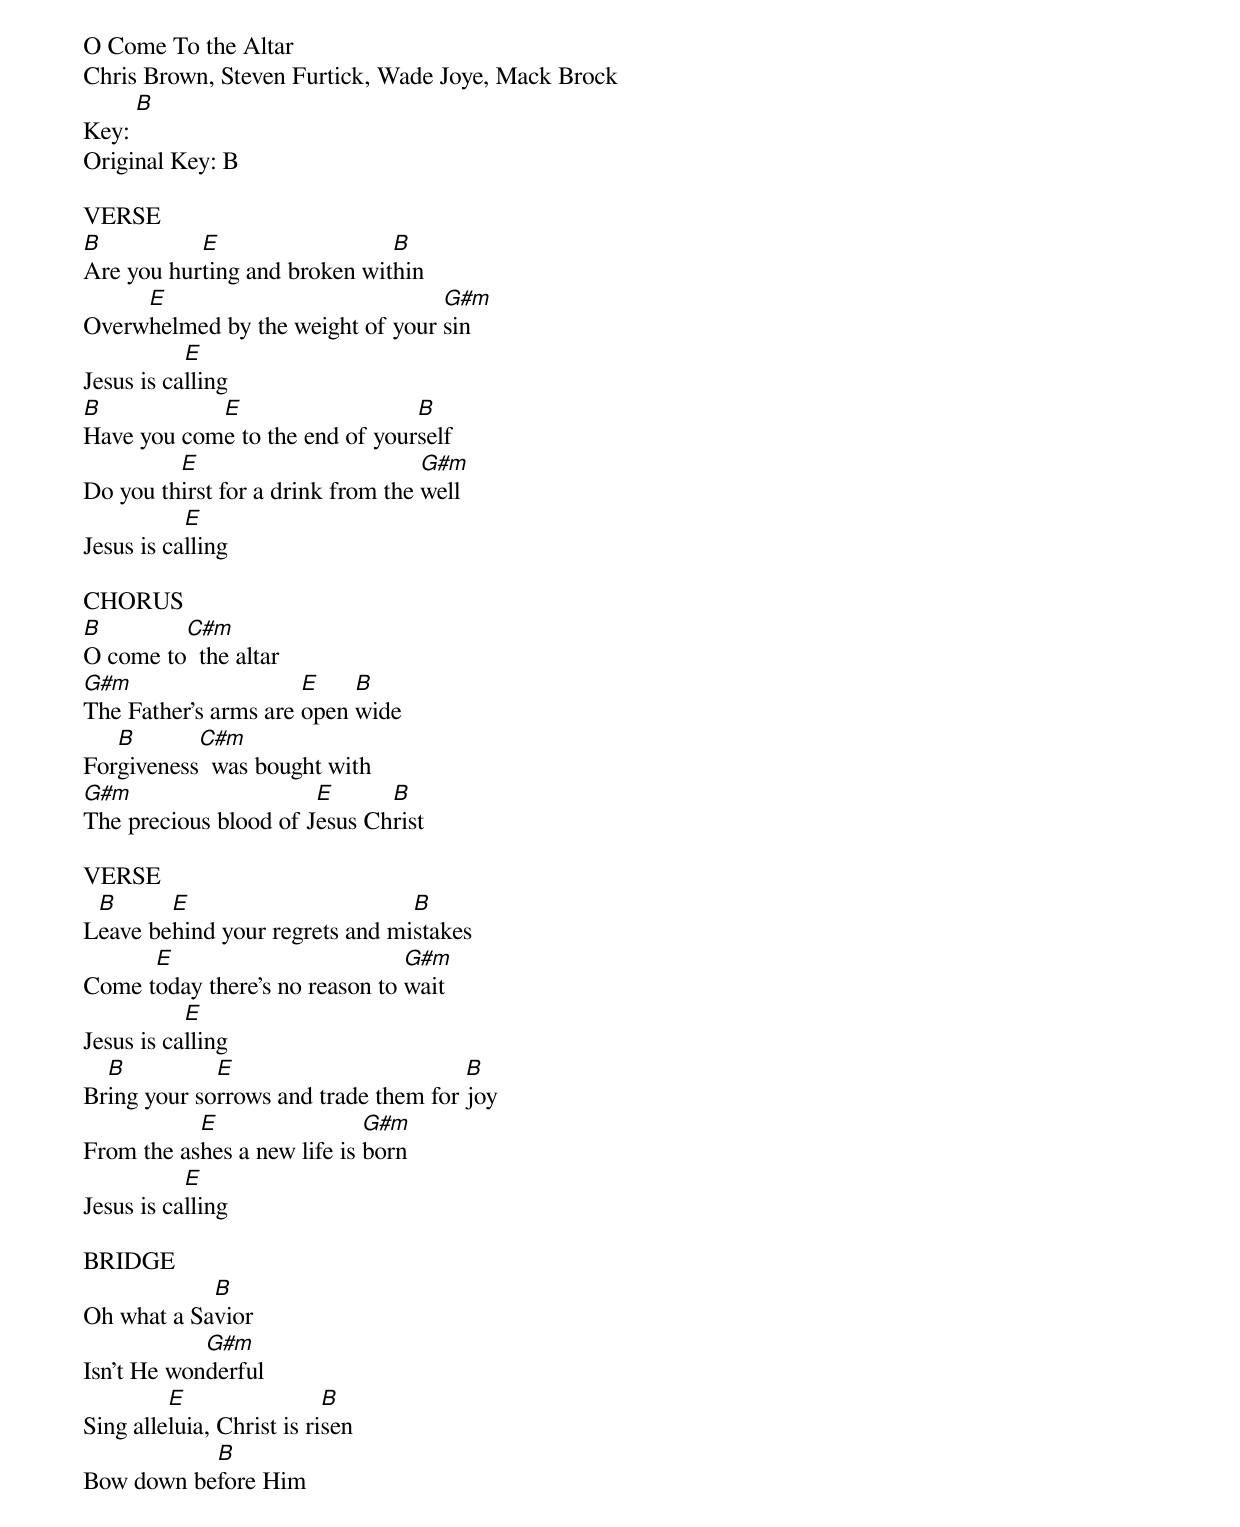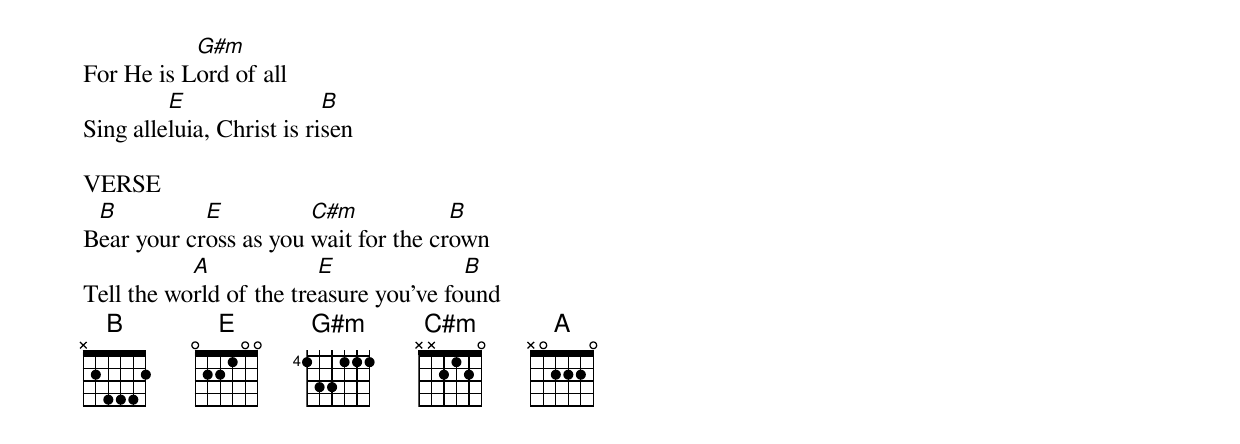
O Come To the Altar
Chris Brown, Steven Furtick, Wade Joye, Mack Brock
Key: [B]
Original Key: B

VERSE
[B]Are you hur[E]ting and broken wit[B]hin
Overw[E]helmed by the weight of your [G#m]sin
Jesus is ca[E]lling
[B]Have you com[E]e to the end of your[B]self
Do you th[E]irst for a drink from the [G#m]well
Jesus is ca[E]lling

CHORUS
[B]O come to[C#m]  the altar
[G#m]The Father’s arms are [E]open [B]wide
For[B]giveness[C#m]  was bought with
[G#m]The precious blood of J[E]esus Ch[B]rist

VERSE
L[B]eave be[E]hind your regrets and mi[B]stakes
Come t[E]oday there’s no reason to [G#m]wait
Jesus is ca[E]lling
Br[B]ing your so[E]rrows and trade them for [B]joy
From the as[E]hes a new life is [G#m]born
Jesus is ca[E]lling

BRIDGE
Oh what a Sa[B]vior
Isn’t He won[G#m]derful
Sing alle[E]luia, Christ is ri[B]sen
Bow down be[B]fore Him
For He is L[G#m]ord of all
Sing alle[E]luia, Christ is ri[B]sen

VERSE
B[B]ear your cr[E]oss as you [C#m]wait for the cr[B]own
Tell the wo[A]rld of the tre[E]asure you’ve fo[B]und
